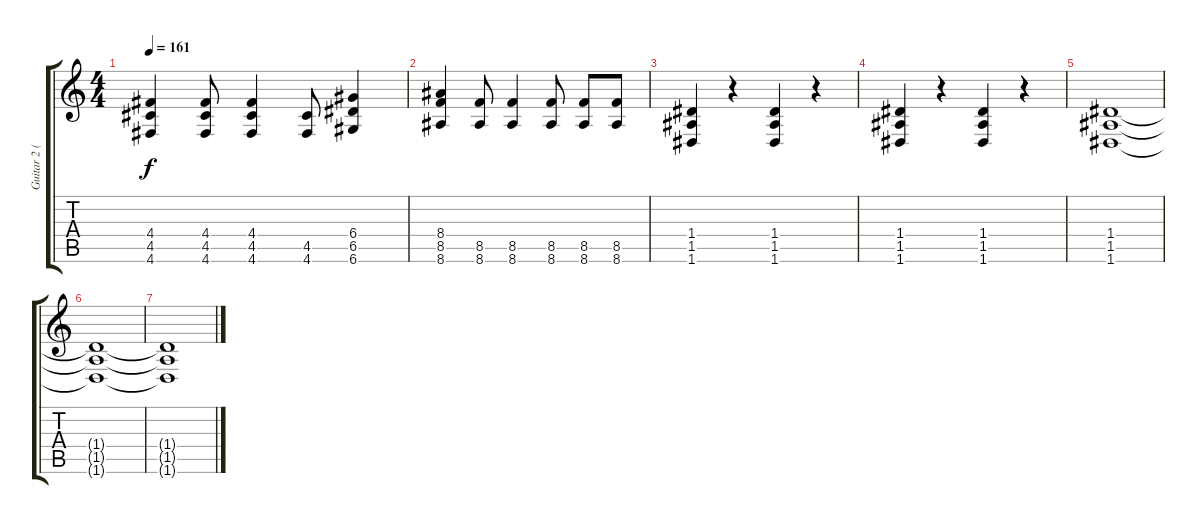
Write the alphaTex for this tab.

\track ("Guitar 2 (Rhythm)" "Guitar 2 (") {instrument overdrivenguitar}
\staff {score tabs}
\tuning (E4 B3 G3 D3 A2 D2) {hide}
\ts (4 4)
\tempo 161
\clef g2
\ks c
(4.4 4.5 4.6).4{dy f} (4.4 4.5 4.6).8 (4.4 4.5 4.6).4 (4.5 4.6).8 (6.4 6.5 6.6).4 |
(8.4 8.5 8.6).4 (8.5 8.6).8 (8.5 8.6).4 (8.5 8.6).8 (8.5 8.6).8 (8.5 8.6).8 |
(1.4 1.5 1.6).4 r.4 (1.4 1.5 1.6).4 r.4 |
(1.4 1.5 1.6).4 r.4 (1.4 1.5 1.6).4 r.4 |
(1.4 1.5 1.6).1 |
(1.4{t} 1.5{t} 1.6{t}).1 |
(1.4{t} 1.5{t} 1.6{t}).1
